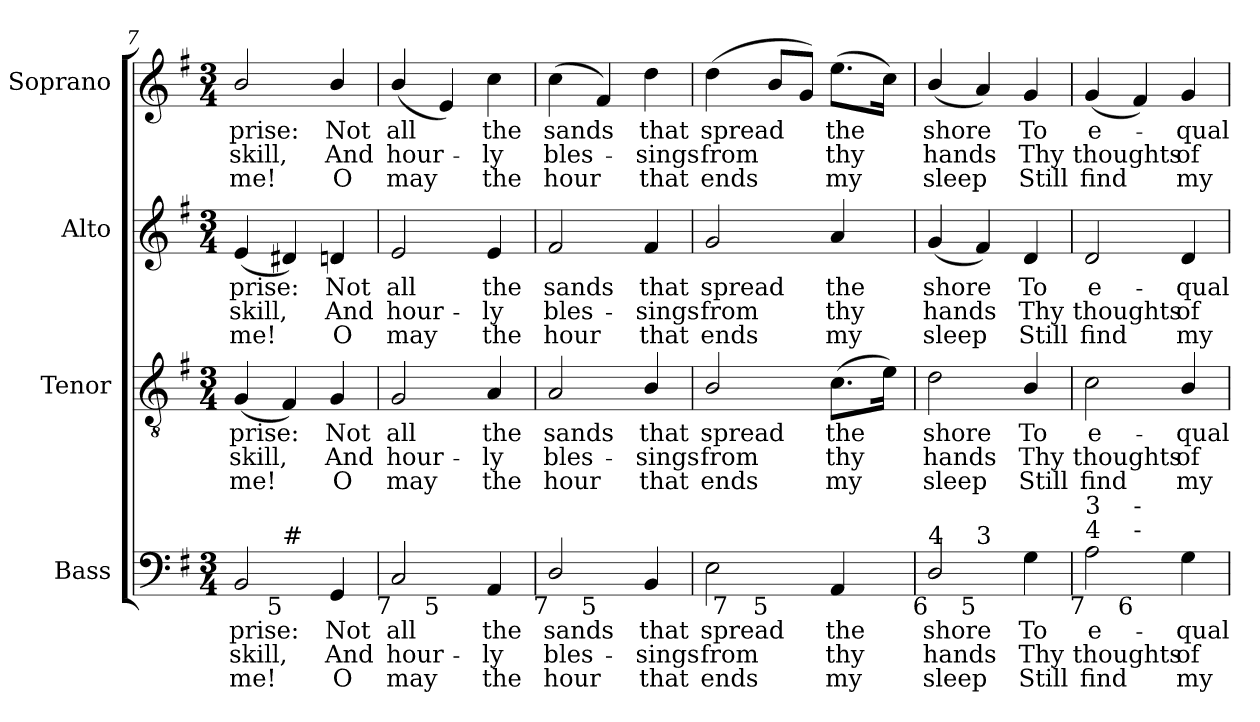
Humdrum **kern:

**kern	**text	**text	**text	**kern	**text	**text	**text	**kern	**text	**text	**text	**kern	**text	**text	**text
*part4	*part4	*part4	*part4	*part3	*part3	*part3	*part3	*part2	*part2	*part2	*part2	*part1	*part1	*part1	*part1
*staff4	*staff4	*staff4	*staff4	*staff3	*staff3	*staff3	*staff3	*staff2	*staff2	*staff2	*staff2	*staff1	*staff1	*staff1	*staff1
*I"Bass	*	*	*	*I"Tenor	*	*	*	*I"Alto	*	*	*	*I"Soprano	*	*	*
*I'B.	*	*	*	*I'T.	*	*	*	*I'A.	*	*	*	*I'S.	*	*	*
*clefF4	*	*	*	*clefGv2	*	*	*	*clefG2	*	*	*	*clefG2	*	*	*
*	*	*	*	*ITrd7c12	*	*	*	*	*	*	*	*	*	*	*
*k[f#]	*	*	*	*k[f#]	*	*	*	*k[f#]	*	*	*	*k[f#]	*	*	*
*G:	*	*	*	*G:	*	*	*	*G:	*	*	*	*G:	*	*	*
*M3/4	*	*	*	*M3/4	*	*	*	*M3/4	*	*	*	*M3/4	*	*	*
=7	=7	=7	=7	=7	=7	=7	=7	=7	=7	=7	=7	=7	=7	=7	=7
!	!LO:LY:b:color=#000000	!LO:LY:b:color=#000000	!LO:LY:b:color=#000000	!	!	!	!	!	!	!	!	!	!	!	!
!	!	!	!	!	!LO:LY:b:color=#000000	!LO:LY:b:color=#000000	!LO:LY:b:color=#000000	!	!	!	!	!	!	!	!
!	!	!	!	!	!	!	!	!	!LO:LY:b:color=#000000	!LO:LY:b:color=#000000	!LO:LY:b:color=#000000	!	!	!	!
!LO:TX:b:rj:t=6	!	!	!	!	!	!	!	!	!	!	!	!	!	!	!
!LO:TX:t=4	!	!	!	!	!	!	!	!	!	!	!	!	!	!	!
!	!	!	!	!	!	!	!	!	!	!	!	!	!LO:LY:b:color=#000000	!LO:LY:b:color=#000000	!LO:LY:b:color=#000000
*^	*	*	*	*	*	*	*	*	*	*	*	*	*	*	*
2BBi/	4ryy	-prise:	skill,	me!	(4GGi/	-prise:	skill,	me!	(4ei/	-prise:	skill,	me!	2bi/	-prise:	skill,	me!
!	!LO:TX:b:rj:t=5	!	!	!	!	!	!	!	!	!	!	!	!	!	!	!
!	!LO:TX:t=#	!	!	!	!	!	!	!	!	!	!	!	!	!	!	!
.	2ryy	.	.	.	4FF#i/)	.	.	.	4d#Xi/)	.	.	.	.	.	.	.
!	!	!LO:LY:b:color=#000000	!LO:LY:b:color=#000000	!LO:LY:b:color=#000000	!	!	!	!	!	!	!	!	!	!	!	!
!	!	!	!	!	!	!LO:LY:b:color=#000000	!LO:LY:b:color=#000000	!LO:LY:b:color=#000000	!	!	!	!	!	!	!	!
!	!	!	!	!	!	!	!	!	!	!LO:LY:b:color=#000000	!LO:LY:b:color=#000000	!LO:LY:b:color=#000000	!	!	!	!
!	!	!	!	!	!	!	!	!	!	!	!	!	!	!LO:LY:b:color=#000000	!LO:LY:b:color=#000000	!LO:LY:b:color=#000000
4GGi/	.	Not	And	O	4GGi/	Not	And	O	4dni/	Not	And	O	4bi/	Not	And	O
!!LO:LB:g=z
=8	=8	=8	=8	=8	=8	=8	=8	=8	=8	=8	=8	=8	=8	=8	=8	=8
!	!	!LO:LY:b:color=#000000	!LO:LY:b:color=#000000	!LO:LY:b:color=#000000	!	!	!	!	!	!	!	!	!	!	!	!
!	!	!	!	!	!	!LO:LY:b:color=#000000	!LO:LY:b:color=#000000	!LO:LY:b:color=#000000	!	!	!	!	!	!	!	!
!	!	!	!	!	!	!	!	!	!	!LO:LY:b:color=#000000	!LO:LY:b:color=#000000	!LO:LY:b:color=#000000	!	!	!	!
!LO:TX:b:rj:t=7	!	!	!	!	!	!	!	!	!	!	!	!	!	!	!	!
!	!	!	!	!	!	!	!	!	!	!	!	!	!	!LO:LY:b:color=#000000	!LO:LY:b:color=#000000	!LO:LY:b:color=#000000
2Ci/	4ryy	all	hour-	may	2GGi/	all	hour-	may	2ei/	all	hour-	may	(4bi/	all	hour-	may
!	!LO:TX:b:rj:t=5	!	!	!	!	!	!	!	!	!	!	!	!	!	!	!
.	2ryy	.	.	.	.	.	.	.	.	.	.	.	4ei/)	.	.	.
!	!	!LO:LY:b:color=#000000	!LO:LY:b:color=#000000	!LO:LY:b:color=#000000	!	!	!	!	!	!	!	!	!	!	!	!
!	!	!	!	!	!	!LO:LY:b:color=#000000	!LO:LY:b:color=#000000	!LO:LY:b:color=#000000	!	!	!	!	!	!	!	!
!	!	!	!	!	!	!	!	!	!	!LO:LY:b:color=#000000	!LO:LY:b:color=#000000	!LO:LY:b:color=#000000	!	!	!	!
!	!	!	!	!	!	!	!	!	!	!	!	!	!	!LO:LY:b:color=#000000	!LO:LY:b:color=#000000	!LO:LY:b:color=#000000
4AAi/	.	the	-ly	the	4AAi/	the	-ly	the	4ei/	the	-ly	the	4cci\	the	-ly	the
=9	=9	=9	=9	=9	=9	=9	=9	=9	=9	=9	=9	=9	=9	=9	=9	=9
!	!	!LO:LY:b:color=#000000	!LO:LY:b:color=#000000	!LO:LY:b:color=#000000	!	!	!	!	!	!	!	!	!	!	!	!
!	!	!	!	!	!	!LO:LY:b:color=#000000	!LO:LY:b:color=#000000	!LO:LY:b:color=#000000	!	!	!	!	!	!	!	!
!	!	!	!	!	!	!	!	!	!	!LO:LY:b:color=#000000	!LO:LY:b:color=#000000	!LO:LY:b:color=#000000	!	!	!	!
!LO:TX:b:rj:t=7	!	!	!	!	!	!	!	!	!	!	!	!	!	!	!	!
!	!	!	!	!	!	!	!	!	!	!	!	!	!	!LO:LY:b:color=#000000	!LO:LY:b:color=#000000	!LO:LY:b:color=#000000
2Di/	4ryy	sands	bles-	hour	2AAi/	sands	bles-	hour	2f#i/	sands	bles-	hour	(4cci\	sands	bles-	hour
!	!LO:TX:b:rj:t=5	!	!	!	!	!	!	!	!	!	!	!	!	!	!	!
.	2ryy	.	.	.	.	.	.	.	.	.	.	.	4f#i/)	.	.	.
!	!	!LO:LY:b:color=#000000	!LO:LY:b:color=#000000	!LO:LY:b:color=#000000	!	!	!	!	!	!	!	!	!	!	!	!
!	!	!	!	!	!	!LO:LY:b:color=#000000	!LO:LY:b:color=#000000	!LO:LY:b:color=#000000	!	!	!	!	!	!	!	!
!	!	!	!	!	!	!	!	!	!	!LO:LY:b:color=#000000	!LO:LY:b:color=#000000	!LO:LY:b:color=#000000	!	!	!	!
!	!	!	!	!	!	!	!	!	!	!	!	!	!	!LO:LY:b:color=#000000	!LO:LY:b:color=#000000	!LO:LY:b:color=#000000
4BBi/	.	that	-sings	that	4BBi/	that	-sings	that	4f#i/	that	-sings	that	4ddi\	that	-sings	that
*v	*v	*	*	*	*	*	*	*	*	*	*	*	*	*	*	*
=10	=10	=10	=10	=10	=10	=10	=10	=10	=10	=10	=10	=10	=10	=10	=10
*^	*	*	*	*	*	*	*	*	*	*	*	*	*	*	*
!	!	!LO:LY:b:color=#000000	!LO:LY:b:color=#000000	!LO:LY:b:color=#000000	!	!	!	!	!	!	!	!	!	!	!	!
*v	*v	*	*	*	*	*	*	*	*	*	*	*	*	*	*	*
*^	*	*	*	*	*	*	*	*	*	*	*	*	*	*	*
!	!	!	!	!	!	!LO:LY:b:color=#000000	!LO:LY:b:color=#000000	!LO:LY:b:color=#000000	!	!	!	!	!	!	!	!
*v	*v	*	*	*	*	*	*	*	*	*	*	*	*	*	*	*
*^	*	*	*	*	*	*	*	*	*	*	*	*	*	*	*
!	!	!	!	!	!	!	!	!	!	!LO:LY:b:color=#000000	!LO:LY:b:color=#000000	!LO:LY:b:color=#000000	!	!	!	!
*v	*v	*	*	*	*	*	*	*	*	*	*	*	*	*	*	*
*^	*	*	*	*	*	*	*	*	*	*	*	*	*	*	*
!	!	!	!	!	!	!	!	!	!	!	!	!	!	!LO:LY:b:color=#000000	!LO:LY:b:color=#000000	!LO:LY:b:color=#000000
*	*^	*	*	*	*	*	*	*	*	*	*	*	*	*	*	*
2Ei\	16ryy	4ryy	spread	from	ends	2BBi/	spread	from	ends	2gi/	spread	from	ends	(4ddi\	spread	from	ends
.	1024ryy	.	.	.	.	.	.	.	.	.	.	.	.	.	.	.	.
!	!LO:TX:b:rj:t=7	!	!	!	!	!	!	!	!	!	!	!	!	!	!	!	!
.	2ryy	.	.	.	.	.	.	.	.	.	.	.	.	.	.	.	.
!	!	!LO:TX:b:rj:t=5	!	!	!	!	!	!	!	!	!	!	!	!	!	!	!
.	.	2ryy	.	.	.	.	.	.	.	.	.	.	.	8bi/L	.	.	.
.	.	.	.	.	.	.	.	.	.	.	.	.	.	8gi/J)	.	.	.
!	!	!	!LO:LY:b:color=#000000	!LO:LY:b:color=#000000	!LO:LY:b:color=#000000	!	!	!	!	!	!	!	!	!	!	!	!
!	!	!	!	!	!	!	!LO:LY:b:color=#000000	!LO:LY:b:color=#000000	!LO:LY:b:color=#000000	!	!	!	!	!	!	!	!
!	!	!	!	!	!	!	!	!	!	!	!LO:LY:b:color=#000000	!LO:LY:b:color=#000000	!LO:LY:b:color=#000000	!	!	!	!
!	!	!	!	!	!	!	!	!	!	!	!	!	!	!	!LO:LY:b:color=#000000	!LO:LY:b:color=#000000	!LO:LY:b:color=#000000
4AAi/	.	.	the	thy	my	(8.Ci\L	the	thy	my	4ai/	the	thy	my	(8.eei\L	the	thy	my
.	8ryy	.	.	.	.	.	.	.	.	.	.	.	.	.	.	.	.
.	.	.	.	.	.	16Ei\Jk)	.	.	.	.	.	.	.	16cci\Jk)	.	.	.
.	32ryy	.	.	.	.	.	.	.	.	.	.	.	.	.	.	.	.
.	64ryy	.	.	.	.	.	.	.	.	.	.	.	.	.	.	.	.
.	128...ryy	.	.	.	.	.	.	.	.	.	.	.	.	.	.	.	.
*v	*v	*v	*	*	*	*	*	*	*	*	*	*	*	*	*	*	*
=11	=11	=11	=11	=11	=11	=11	=11	=11	=11	=11	=11	=11	=11	=11	=11
*^	*	*	*	*	*	*	*	*	*	*	*	*	*	*	*
*	*^	*	*	*	*	*	*	*	*	*	*	*	*	*	*	*
!	!	!	!LO:LY:b:color=#000000	!LO:LY:b:color=#000000	!LO:LY:b:color=#000000	!	!	!	!	!	!	!	!	!	!	!	!
*v	*v	*v	*	*	*	*	*	*	*	*	*	*	*	*	*	*	*
*^	*	*	*	*	*	*	*	*	*	*	*	*	*	*	*
*	*^	*	*	*	*	*	*	*	*	*	*	*	*	*	*	*
!	!	!	!	!	!	!	!LO:LY:b:color=#000000	!LO:LY:b:color=#000000	!LO:LY:b:color=#000000	!	!	!	!	!	!	!	!
*v	*v	*v	*	*	*	*	*	*	*	*	*	*	*	*	*	*	*
*^	*	*	*	*	*	*	*	*	*	*	*	*	*	*	*
*	*^	*	*	*	*	*	*	*	*	*	*	*	*	*	*	*
!	!	!	!	!	!	!	!	!	!	!	!LO:LY:b:color=#000000	!LO:LY:b:color=#000000	!LO:LY:b:color=#000000	!	!	!	!
*v	*v	*v	*	*	*	*	*	*	*	*	*	*	*	*	*	*	*
*^	*	*	*	*	*	*	*	*	*	*	*	*	*	*	*
*	*^	*	*	*	*	*	*	*	*	*	*	*	*	*	*	*
!LO:TX:b:rj:t=6	!	!	!	!	!	!	!	!	!	!	!	!	!	!	!	!	!
!LO:TX:t=4	!	!	!	!	!	!	!	!	!	!	!	!	!	!	!	!	!
!	!	!	!	!	!	!	!	!	!	!	!	!	!	!	!LO:LY:b:color=#000000	!LO:LY:b:color=#000000	!LO:LY:b:color=#000000
*	*v	*v	*	*	*	*	*	*	*	*	*	*	*	*	*	*	*
2Di/	4ryy	shore	hands	sleep	2Di\	shore	hands	sleep	(4gi/	shore	hands	sleep	(4bi/	shore	hands	sleep
!	!LO:TX:b:rj:t=5	!	!	!	!	!	!	!	!	!	!	!	!	!	!	!
!	!LO:TX:t=3	!	!	!	!	!	!	!	!	!	!	!	!	!	!	!
.	2ryy	.	.	.	.	.	.	.	4f#i/)	.	.	.	4ai/)	.	.	.
!	!	!LO:LY:b:color=#000000	!LO:LY:b:color=#000000	!LO:LY:b:color=#000000	!	!	!	!	!	!	!	!	!	!	!	!
!	!	!	!	!	!	!LO:LY:b:color=#000000	!LO:LY:b:color=#000000	!LO:LY:b:color=#000000	!	!	!	!	!	!	!	!
!	!	!	!	!	!	!	!	!	!	!LO:LY:b:color=#000000	!LO:LY:b:color=#000000	!LO:LY:b:color=#000000	!	!	!	!
!	!	!	!	!	!	!	!	!	!	!	!	!	!	!LO:LY:b:color=#000000	!LO:LY:b:color=#000000	!LO:LY:b:color=#000000
4Gi\	.	To	Thy	Still	4BBi/	To	Thy	Still	4di/	To	Thy	Still	4gi/	To	Thy	Still
=12	=12	=12	=12	=12	=12	=12	=12	=12	=12	=12	=12	=12	=12	=12	=12	=12
!	!	!LO:LY:b:color=#000000	!LO:LY:b:color=#000000	!LO:LY:b:color=#000000	!	!	!	!	!	!	!	!	!	!	!	!
!	!	!	!	!	!	!LO:LY:b:color=#000000	!LO:LY:b:color=#000000	!LO:LY:b:color=#000000	!	!	!	!	!	!	!	!
!	!	!	!	!	!	!	!	!	!	!LO:LY:b:color=#000000	!LO:LY:b:color=#000000	!LO:LY:b:color=#000000	!	!	!	!
!LO:TX:b:rj:t=7	!	!	!	!	!	!	!	!	!	!	!	!	!	!	!	!
!LO:TX:t=4	!	!	!	!	!	!	!	!	!	!	!	!	!	!	!	!
!LO:TX:t=3	!	!	!	!	!	!	!	!	!	!	!	!	!	!	!	!
!	!	!	!	!	!	!	!	!	!	!	!	!	!	!LO:LY:b:color=#000000	!LO:LY:b:color=#000000	!LO:LY:b:color=#000000
2Ai\	4ryy	e-	thoughts	find	2Ci\	e-	thoughts	find	2di/	e-	thoughts	find	(4gi/	e-	thoughts	find
!	!LO:TX:b:rj:t=6	!	!	!	!	!	!	!	!	!	!	!	!	!	!	!
!	!LO:TX:t=-	!	!	!	!	!	!	!	!	!	!	!	!	!	!	!
!	!LO:TX:t=-	!	!	!	!	!	!	!	!	!	!	!	!	!	!	!
.	2ryy	.	.	.	.	.	.	.	.	.	.	.	4f#i/)	.	.	.
!	!	!LO:LY:b:color=#000000	!LO:LY:b:color=#000000	!LO:LY:b:color=#000000	!	!	!	!	!	!	!	!	!	!	!	!
!	!	!	!	!	!	!LO:LY:b:color=#000000	!LO:LY:b:color=#000000	!LO:LY:b:color=#000000	!	!	!	!	!	!	!	!
!	!	!	!	!	!	!	!	!	!	!LO:LY:b:color=#000000	!LO:LY:b:color=#000000	!LO:LY:b:color=#000000	!	!	!	!
!	!	!	!	!	!	!	!	!	!	!	!	!	!	!LO:LY:b:color=#000000	!LO:LY:b:color=#000000	!LO:LY:b:color=#000000
4Gi\	.	-qual	of	my	4BBi/	-qual	of	my	4di/	-qual	of	my	4gi/	-qual	of	my
*v	*v	*	*	*	*	*	*	*	*	*	*	*	*	*	*	*
=	=	=	=	=	=	=	=	=	=	=	=	=	=	=	=
*-	*-	*-	*-	*-	*-	*-	*-	*-	*-	*-	*-	*-	*-	*-	*-
